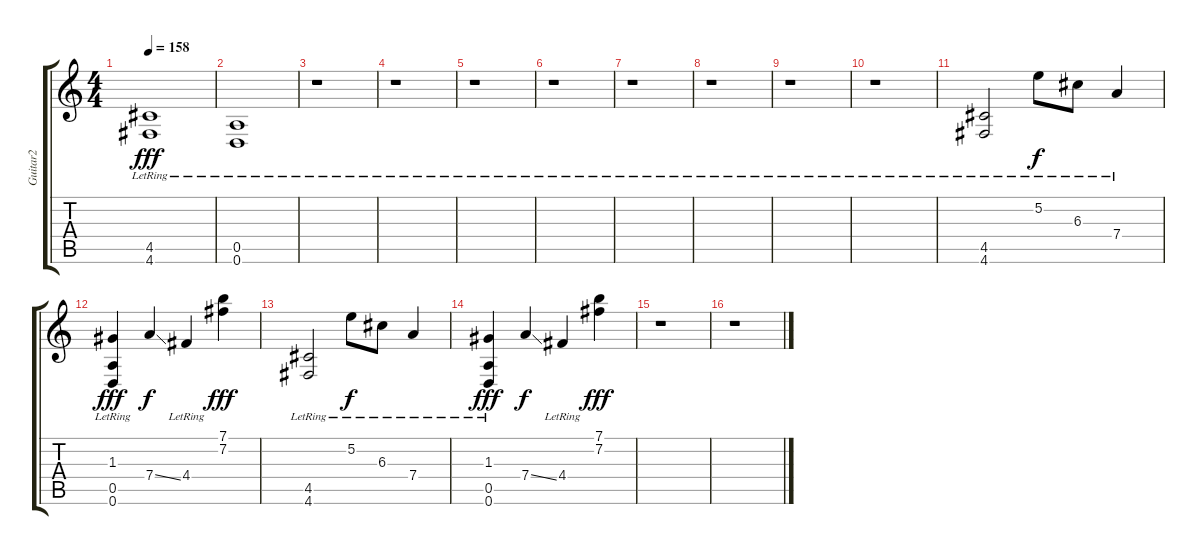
\track ("Guitar2" "Guitar2") {instrument electricguitarclean}
\staff {score tabs}
\tuning (E4 B3 G3 D3 A2 D2) {hide}
\ts (4 4)
\tempo 158
\clef g2
\ks c
(4.5{lr} 4.6{lr}).1{dy fff} |
(0.5{lr} 0.6{lr}).1 |
r.1 |
r.1 |
r.1 |
r.1 |
r.1 |
r.1 |
r.1 |
r.1 |
(4.5{lr} 4.6{lr}).2 5.2{lr}.8{dy f} 6.3{lr}.8 7.4{lr}.4 |
(1.3 0.5{lr} 0.6{lr}).4{dy fff} 7.4{ss}.4{dy f} 4.4{lr}.4 (7.1 7.2).4{dy fff} |
(4.5{lr} 4.6{lr}).2 5.2{lr}.8{dy f} 6.3{lr}.8 7.4{lr}.4 |
(1.3 0.5{lr} 0.6{lr}).4{dy fff} 7.4{ss}.4{dy f} 4.4{lr}.4 (7.1 7.2).4{dy fff} |
r.1 |
r.1
